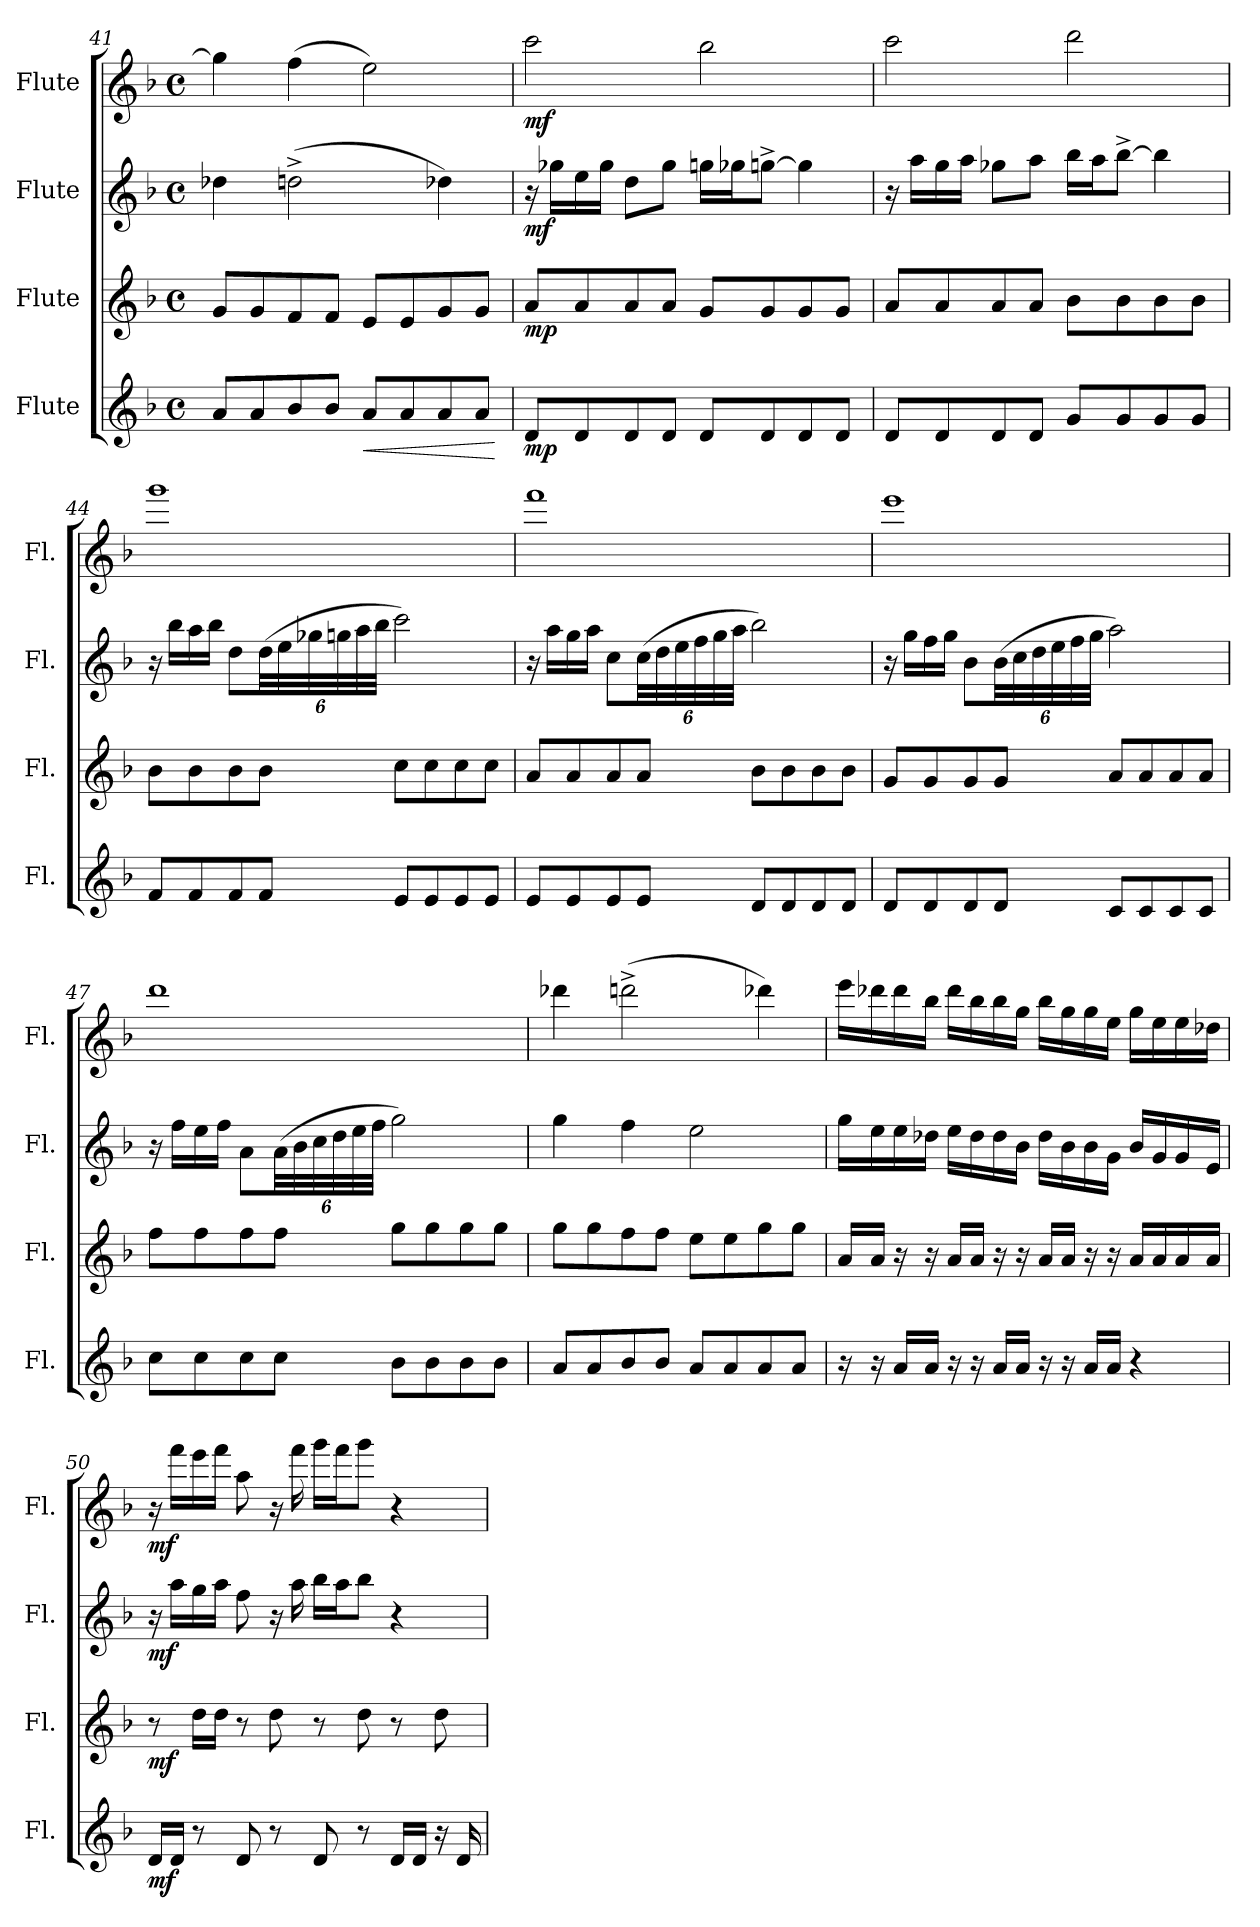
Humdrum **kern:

**kern	**dynam	**kern	**dynam	**kern	**dynam	**kern	**dynam
*part4	*part4	*part3	*part3	*part2	*part2	*part1	*part1
*staff4	*staff4	*staff3	*staff3	*staff2	*staff2	*staff1	*staff1
*I"Flute	*	*I"Flute	*	*I"Flute	*	*I"Flute	*
*I'Fl.	*	*I'Fl.	*	*I'Fl.	*	*I'Fl.	*
!!LO:PB:g=z
*clefG2	*	*clefG2	*	*clefG2	*	*clefG2	*
*k[b-]	*	*k[b-]	*	*k[b-]	*	*k[b-]	*
*M4/4	*	*M4/4	*	*M4/4	*	*M4/4	*
*met(c)	*	*met(c)	*	*met(c)	*	*met(c)	*
=41	=41	=41	=41	=41	=41	=41	=41
8a/L	.	8g/L	.	4dd-X\	.	4gg\]	.
8a/	.	8g/	.	.	.	.	.
8b-/	.	8f/	.	(2ddn^\	.	(4ff\	.
8b-/J	.	8f/J	.	.	.	.	.
!	!LO:HP:b	!	!	!	!	!	!
8a/L	<	8e/L	.	.	.	2ee\)	.
8a/	.	8e/	.	.	.	.	.
8a/	.	8g/	.	4dd-X\)	.	.	.
8a/J	.	8g/J	.	.	.	.	.
.	[	.	.	.	.	.	.
=42	=42	=42	=42	=42	=42	=42	=42
!	!LO:DY:b	!	!LO:DY:b	!	!LO:DY:b	!	!LO:DY:b
8d/L	mp	8a/L	mp	16r	mf	2ccc\	mf
.	.	.	.	16gg-X\LL	.	.	.
8d/	.	8a/	.	16ee\	.	.	.
.	.	.	.	16gg-\JJ	.	.	.
8d/	.	8a/	.	8dd\L	.	.	.
8d/J	.	8a/J	.	8gg-\J	.	.	.
8d/L	.	8g/L	.	16ggn\LL	.	2bb-\	.
.	.	.	.	16gg-X\J	.	.	.
8d/	.	8g/	.	[8ggn^\J	.	.	.
8d/	.	8g/	.	4gg\]	.	.	.
8d/J	.	8g/J	.	.	.	.	.
=43	=43	=43	=43	=43	=43	=43	=43
8d/L	.	8a/L	.	16r	.	2ccc\	.
.	.	.	.	16aa\LL	.	.	.
8d/	.	8a/	.	16gg\	.	.	.
.	.	.	.	16aa\JJ	.	.	.
8d/	.	8a/	.	8gg-X\L	.	.	.
8d/J	.	8a/J	.	8aa\J	.	.	.
8g/L	.	8b-\L	.	16bb-\LL	.	2ddd\	.
.	.	.	.	16aa\J	.	.	.
8g/	.	8b-\	.	[8bb-^\J	.	.	.
8g/	.	8b-\	.	4bb-\]	.	.	.
8g/J	.	8b-\J	.	.	.	.	.
!!LO:LB:g=z
=44	=44	=44	=44	=44	=44	=44	=44
8f/L	.	8b-\L	.	16r	.	1ggg	.
.	.	.	.	16bb-\LL	.	.	.
8f/	.	8b-\	.	16aa\	.	.	.
.	.	.	.	16bb-\JJ	.	.	.
8f/	.	8b-\	.	8dd\L	.	.	.
*	*	*	*	*Xbrackettup	*	*	*
8f/J	.	8b-\J	.	(48dd\LL	.	.	.
.	.	.	.	48ee\	.	.	.
.	.	.	.	48gg-X\	.	.	.
.	.	.	.	48ggn\	.	.	.
.	.	.	.	48aa\	.	.	.
.	.	.	.	48bb-\JJJ	.	.	.
8e/L	.	8cc\L	.	2ccc\)	.	.	.
8e/	.	8cc\	.	.	.	.	.
8e/	.	8cc\	.	.	.	.	.
8e/J	.	8cc\J	.	.	.	.	.
=45	=45	=45	=45	=45	=45	=45	=45
8e/L	.	8a/L	.	16r	.	1fff	.
.	.	.	.	16aa\LL	.	.	.
8e/	.	8a/	.	16gg\	.	.	.
.	.	.	.	16aa\JJ	.	.	.
8e/	.	8a/	.	8cc\L	.	.	.
8e/J	.	8a/J	.	(48cc\LL	.	.	.
.	.	.	.	48dd\	.	.	.
.	.	.	.	48ee\	.	.	.
.	.	.	.	48ff\	.	.	.
.	.	.	.	48gg\	.	.	.
.	.	.	.	48aa\JJJ	.	.	.
8d/L	.	8b-\L	.	2bb-\)	.	.	.
8d/	.	8b-\	.	.	.	.	.
8d/	.	8b-\	.	.	.	.	.
8d/J	.	8b-\J	.	.	.	.	.
!!LO:LB:g=z
=46	=46	=46	=46	=46	=46	=46	=46
8d/L	.	8g/L	.	16r	.	1eee	.
.	.	.	.	16gg\LL	.	.	.
8d/	.	8g/	.	16ff\	.	.	.
.	.	.	.	16gg\JJ	.	.	.
8d/	.	8g/	.	8b-\L	.	.	.
8d/J	.	8g/J	.	(48b-\LL	.	.	.
.	.	.	.	48cc\	.	.	.
.	.	.	.	48dd\	.	.	.
.	.	.	.	48ee\	.	.	.
.	.	.	.	48ff\	.	.	.
.	.	.	.	48gg\JJJ	.	.	.
8c/L	.	8a/L	.	2aa\)	.	.	.
8c/	.	8a/	.	.	.	.	.
8c/	.	8a/	.	.	.	.	.
8c/J	.	8a/J	.	.	.	.	.
=47	=47	=47	=47	=47	=47	=47	=47
8cc\L	.	8ff\L	.	16r	.	1ddd	.
.	.	.	.	16ff\LL	.	.	.
8cc\	.	8ff\	.	16ee\	.	.	.
.	.	.	.	16ff\JJ	.	.	.
8cc\	.	8ff\	.	8a\L	.	.	.
8cc\J	.	8ff\J	.	(48a\LL	.	.	.
.	.	.	.	48b-\	.	.	.
.	.	.	.	48cc\	.	.	.
.	.	.	.	48dd\	.	.	.
.	.	.	.	48ee\	.	.	.
.	.	.	.	48ff\JJJ	.	.	.
8b-\L	.	8gg\L	.	2gg\)	.	.	.
8b-\	.	8gg\	.	.	.	.	.
8b-\	.	8gg\	.	.	.	.	.
8b-\J	.	8gg\J	.	.	.	.	.
=48	=48	=48	=48	=48	=48	=48	=48
8a/L	.	8gg\L	.	4gg\	.	4ddd-X\	.
8a/	.	8gg\	.	.	.	.	.
8b-/	.	8ff\	.	4ff\	.	(2dddn^\	.
8b-/J	.	8ff\J	.	.	.	.	.
8a/L	.	8ee\L	.	2ee\	.	.	.
8a/	.	8ee\	.	.	.	.	.
8a/	.	8gg\	.	.	.	4ddd-X\)	.
8a/J	.	8gg\J	.	.	.	.	.
!!LO:PB:g=z
=49	=49	=49	=49	=49	=49	=49	=49
16r	.	16a/LL	.	16gg\LL	.	16eee\LL	.
16r	.	16a/JJ	.	16ee\	.	16ddd-X\	.
16a/LL	.	16r	.	16ee\	.	16ddd-\	.
16a/JJ	.	16r	.	16dd-X\JJ	.	16bb-\JJ	.
16r	.	16a/LL	.	16ee\LL	.	16ddd-\LL	.
16r	.	16a/JJ	.	16dd-\	.	16bb-\	.
16a/LL	.	16r	.	16dd-\	.	16bb-\	.
16a/JJ	.	16r	.	16b-\JJ	.	16gg\JJ	.
16r	.	16a/LL	.	16dd-\LL	.	16bb-\LL	.
16r	.	16a/JJ	.	16b-\	.	16gg\	.
16a/LL	.	16r	.	16b-\	.	16gg\	.
16a/JJ	.	16r	.	16g\JJ	.	16ee\JJ	.
4r	.	16a/LL	.	16b-/LL	.	16gg\LL	.
.	.	16a/	.	16g/	.	16ee\	.
.	.	16a/	.	16g/	.	16ee\	.
.	.	16a/JJ	.	16e/JJ	.	16dd-X\JJ	.
=50	=50	=50	=50	=50	=50	=50	=50
!	!LO:DY:b	!	!LO:DY:b	!	!LO:DY:b	!	!LO:DY:b
16d/LL	mf	8r	mf	16r	mf	16r	mf
16d/JJ	.	.	.	16aa\LL	.	16fff\LL	.
8r	.	16dd\LL	.	16gg\	.	16eee\	.
.	.	16dd\JJ	.	16aa\JJ	.	16fff\JJ	.
8d/	.	8r	.	8ff\	.	8aa\	.
8r	.	8dd\	.	16r	.	16r	.
.	.	.	.	16aa\	.	16fff\	.
8d/	.	8r	.	16bb-\LL	.	16ggg\LL	.
.	.	.	.	16aa\J	.	16fff\J	.
8r	.	8dd\	.	8bb-\J	.	8ggg\J	.
16d/LL	.	8r	.	4r	.	4r	.
16d/JJ	.	.	.	.	.	.	.
16r	.	8dd\	.	.	.	.	.
16d/	.	.	.	.	.	.	.
=	=	=	=	=	=	=	=
*-	*-	*-	*-	*-	*-	*-	*-
